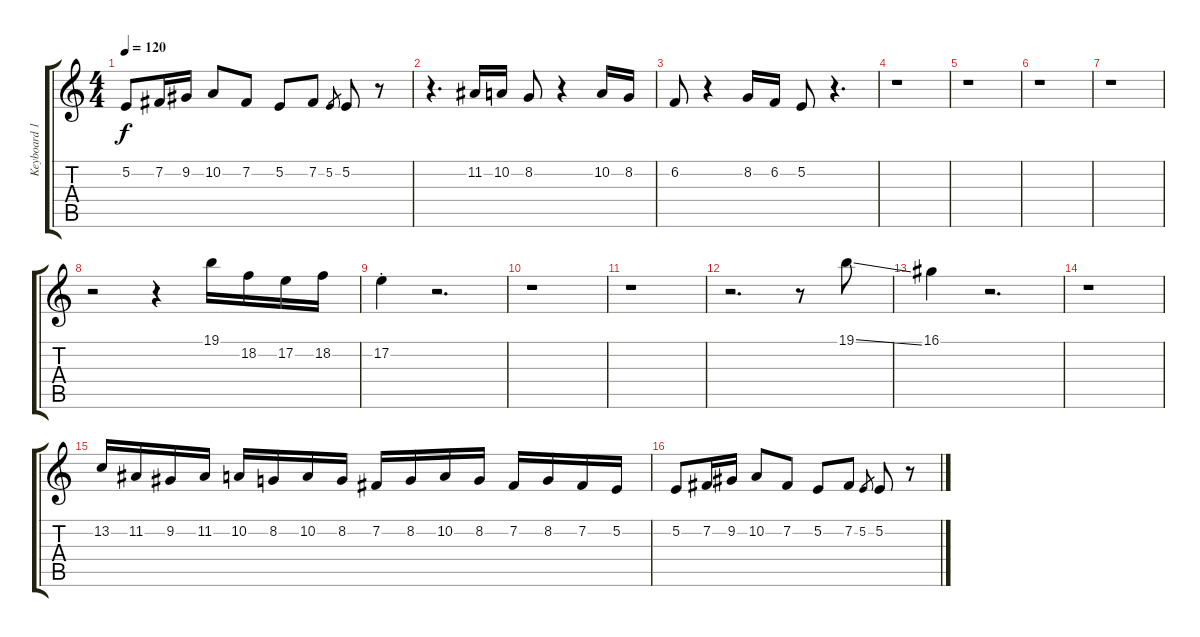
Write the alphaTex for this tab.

\track ("Keyboard 1" "Keyboard 1") {instrument stringensemble1}
\staff {score tabs}
\tuning (E4 B3 G3 D3 A2 E2) {hide}
\ts (4 4)
\tempo 120
\clef g2
\ks c
5.2.8{dy f} 7.2.16 9.2.16 10.2.8 7.2.8 5.2.8 7.2.8 5.2.8{gr} 5.2.8 r.8 |
r.4{d} 11.2.16 10.2.16 8.2.8 r.4 10.2.16 8.2.16 |
6.2.8 r.4 8.2.16 6.2.16 5.2.8 r.4{d} |
r.1 |
r.1 |
r.1 |
r.1 |
r.2 r.4 19.1.16{volume 14 instrument stringensemble1} 18.2.16 17.2.16 18.2.16 |
17.2{st}.4 r.2{d} |
r.1 |
r.1 |
r.2{d} r.8 19.1{ss}.8{instrument stringensemble1} |
16.1.4 r.2{d} |
r.1 |
13.2.16 11.2.16 9.2.16 11.2.16 10.2.16 8.2.16 10.2.16 8.2.16 7.2.16 8.2.16 10.2.16 8.2.16 7.2.16 8.2.16 7.2.16 5.2.16 |
5.2.8 7.2.16 9.2.16 10.2.8 7.2.8 5.2.8 7.2.8 5.2.8{gr} 5.2.8 r.8
